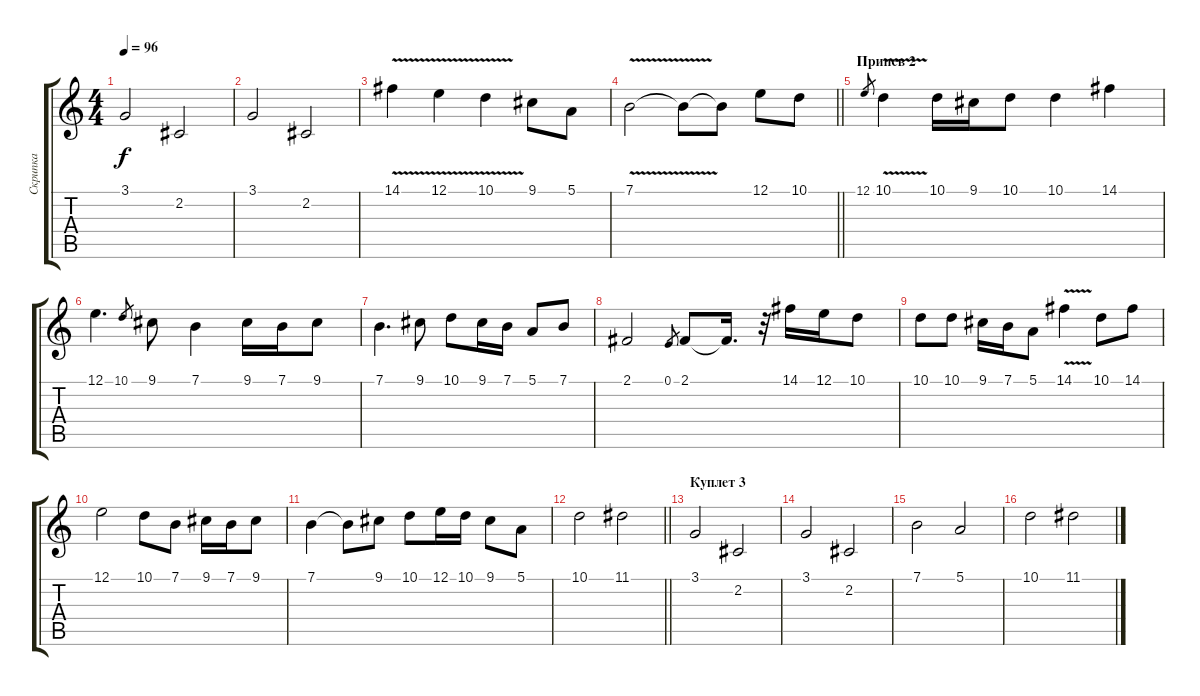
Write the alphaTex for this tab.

\track ("Скрипка " "Скрипка ") {instrument violin}
\staff {score tabs}
\tuning (E4 B3 G3 D3 A2 E2) {hide}
\ts (4 4)
\tempo 96
\clef g2
\ks c
3.1.2{dy f} 2.2.2 |
3.1.2 2.2.2 |
14.1{v}.4 12.1{v}.4 10.1{v}.4 9.1.8 5.1.8 |
\barLineRight lightlight
7.1{v}.2 7.1{t}.8 7.1{t}.8 12.1.8 10.1.8 |
\section ("" "Припев 2")
12.1.8{gr} 10.1{v}.4 10.1.16 9.1.16 10.1.8 10.1.4 14.1.4 |
12.1.4{d} 10.1.8{gr} 9.1.8 7.1.4 9.1.16 7.1.16 9.1.8 |
7.1.4{d} 9.1.8 10.1.8 9.1.16 7.1.16 5.1.8 7.1.8 |
2.1.2 0.1.8{gr} 2.1.8 2.1{t}.16{d} r.32 14.1.16 12.1.16 10.1.8 |
10.1.8 10.1.8 9.1.16 7.1.16 5.1.8 14.1{v}.4 10.1.8 14.1.8 |
12.1.2 10.1.8 7.1.8 9.1.16 7.1.16 9.1.8 |
7.1.4 7.1{t}.8 9.1.8 10.1.8 12.1.16 10.1.16 9.1.8 5.1.8 |
\barLineRight lightlight
10.1.2 11.1.2 |
\section ("" "Куплет 3")
3.1.2 2.2.2 |
3.1.2 2.2.2 |
7.1.2 5.1.2 |
10.1.2 11.1.2
